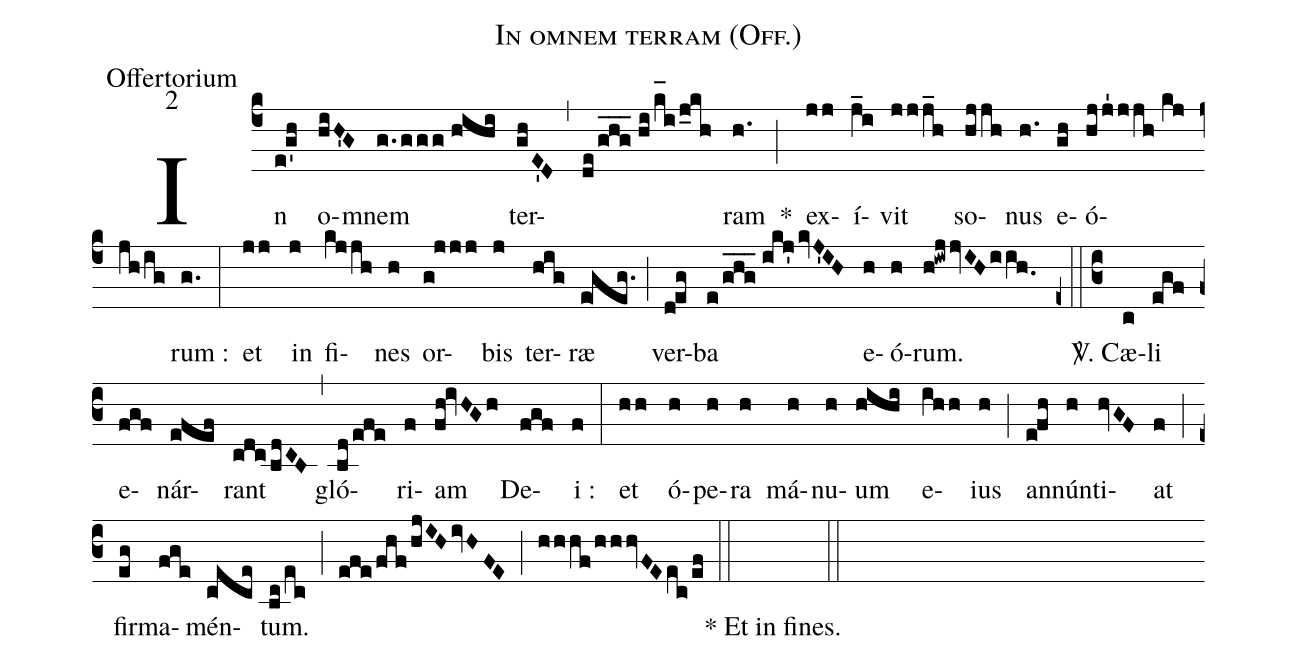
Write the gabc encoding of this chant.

name:In omnem terram (Off.);
office-part:Offertorium;
mode:2;
%%
(c4) In(e!g'h) o(hiH'G)mnem(g.ggg//hihi) ter(ghE'D)(,)(de/ghg___//hi/k_[hl:1]i/j_kh)ram(h.) *(;) ex(jj)í(j_i)vit(jjj_h) so(hjjh)nus(h.) e(gh)ó(hjj'1jjh//kjjh/ig)rum :(g.) (:) et(jj) in(j) fi(kjjh)nes(h) or(g!jjj)bis(j) ter(hig)ræ(e!geg.) (;) ver(deg)ba(e/ghg___//ikj'kvJ'IH) e(h)ó(h)rum.(h!iwjjvIHiih.0) (z0::c3)
<sp>V/</sp>. Cæ(c)li(egf) e(fgf)nár(efef)rant(cdc/bdCB) (,) gló(bd/efe)ri(f)am(fh!ivHGh) De(fgf)i :(f) (:) et(hh) ó(h)pe(h)ra(h) má(h)nu(h)um(hihi) e(ihh)ius(h) (;) an(efh)nún(h)ti(hvGF)at(f) (;) fir(eg)ma(fge)mén(cece)tum.(bc/ec) (;) (efe/fhf/hjIHivHFE) (;) (hhhf/hhhvFEec/ef) (::) ()~~~* Et in fines.() (::)
